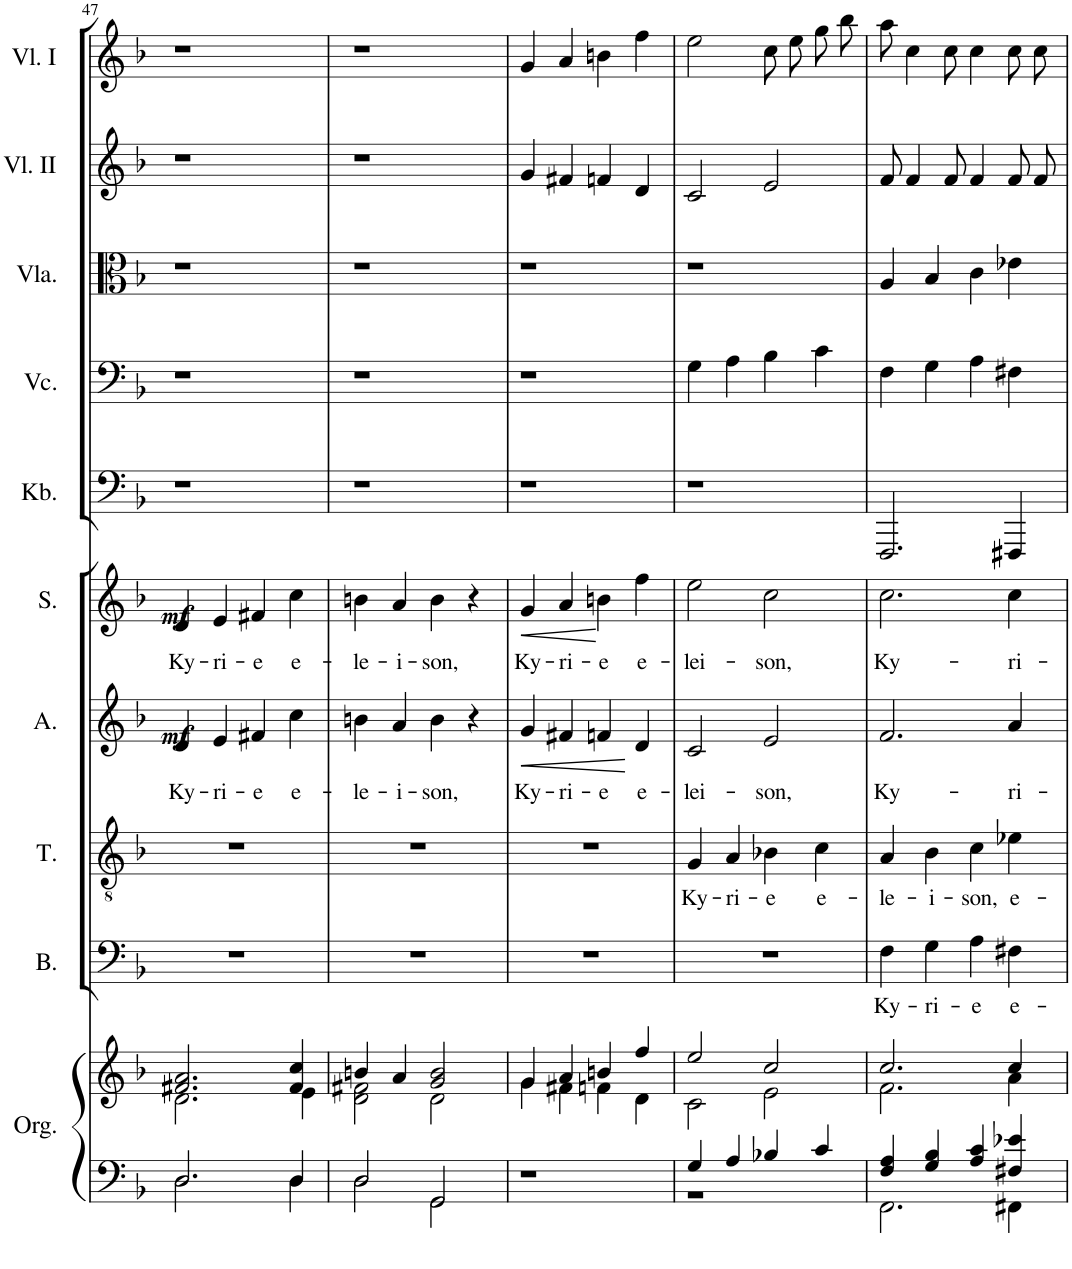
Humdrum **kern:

**kern	**kern	**kern	**text	**kern	**text	**kern	**text	**dynam	**kern	**text	**dynam	**kern	**kern	**kern	**kern	**kern
*part10	*part10	*part9	*part9	*part8	*part8	*part7	*part7	*part7	*part6	*part6	*part6	*part5	*part4	*part3	*part2	*part1
*staff11	*staff10	*staff9	*staff9	*staff8	*staff8	*staff7	*staff7	*staff7	*staff6	*staff6	*staff6	*staff5	*staff4	*staff3	*staff2	*staff1
*I"Orgel	*	*I"Bass	*	*I"Tenor	*	*I"Alt	*	*	*I"Sopran	*	*	*I"Kontrabass	*I"Violoncello	*I"Viola	*I"Violine II	*I"Violine I
*I'Org.	*	*I'B.	*	*I'T.	*	*I'A.	*	*	*I'S.	*	*	*I'Kb.	*I'Vc.	*I'Vla.	*I'Vl. II	*I'Vl. I
!!LO:PB:g=z
*clefF4	*clefG2	*clefF4	*	*clefGv2	*	*clefG2	*	*	*clefG2	*	*	*clefF4	*clefF4	*clefC3	*clefG2	*clefG2
*	*	*	*	*	*	*	*	*	*	*	*	*Trd7c12	*	*	*	*
*k[b-]	*k[b-]	*k[b-]	*	*k[b-]	*	*k[b-]	*	*	*k[b-]	*	*	*k[b-]	*k[b-]	*k[b-]	*k[b-]	*k[b-]
*F:	*F:	*F:	*	*	*	*F:	*	*	*F:	*	*	*	*F:	*F:	*F:	*F:
*M4/4	*M4/4	*M4/4	*	*M4/4	*	*M4/4	*	*	*M4/4	*	*	*M4/4	*M4/4	*M4/4	*M4/4	*M4/4
*met(c)	*met(c)	*met(c)	*	*met(c)	*	*met(c)	*	*	*met(c)	*	*	*met(c)	*met(c)	*met(c)	*met(c)	*met(c)
=47	=47	=47	=47	=47	=47	=47	=47	=47	=47	=47	=47	=47	=47	=47	=47	=47
*^	*^	*	*	*	*	*	*	*	*	*	*	*	*	*	*	*
!	!	!	!	!	!	!	!	!	!LO:LY:b	!LO:DY:b	!	!LO:LY:b	!LO:DY:b	!	!	!	!	!
2.D/	2.D\	2.f#X/ 2.a/	2.d\	1r	.	1r	.	4d/	-Ky-	mf	4d/	-Ky-	mf	1r	1r	1r	1r	1r
!	!	!	!	!	!	!	!	!	!LO:LY:b	!	!	!LO:LY:b	!	!	!	!	!	!
.	.	.	.	.	.	.	.	4e/	-ri-	.	4e/	-ri-	.	.	.	.	.	.
!	!	!	!	!	!	!	!	!	!LO:LY:b	!	!	!LO:LY:b	!	!	!	!	!	!
.	.	.	.	.	.	.	.	4f#X/	e	.	4f#X/	e	.	.	.	.	.	.
!	!	!	!	!	!	!	!	!	!LO:LY:b	!	!	!LO:LY:b	!	!	!	!	!	!
4D/	4D\	4f#/ 4cc/	4e\	.	.	.	.	4cc\	-e-	.	4cc\	-e-	.	.	.	.	.	.
=48	=48	=48	=48	=48	=48	=48	=48	=48	=48	=48	=48	=48	=48	=48	=48	=48	=48	=48
!	!	!	!	!	!	!	!	!	!LO:LY:b	!	!	!LO:LY:b	!	!	!	!	!	!
2D/	2D\	4bn/	2d\ 2f#X\	1r	.	1r	.	4bn\	-le-	.	4bn\	-le-	.	1r	1r	1r	1r	1r
!	!	!	!	!	!	!	!	!	!LO:LY:b	!	!	!LO:LY:b	!	!	!	!	!	!
.	.	4a/	.	.	.	.	.	4a/	-i-	.	4a/	-i-	.	.	.	.	.	.
!	!	!	!	!	!	!	!	!	!LO:LY:b	!	!	!LO:LY:b	!	!	!	!	!	!
2GG/	2GG\	2g/ 2b/	2d\	.	.	.	.	4b\	-son,	.	4b\	-son,	.	.	.	.	.	.
.	.	.	.	.	.	.	.	4r	.	.	4r	.	.	.	.	.	.	.
*v	*v	*	*	*	*	*	*	*	*	*	*	*	*	*	*	*	*	*
=49	=49	=49	=49	=49	=49	=49	=49	=49	=49	=49	=49	=49	=49	=49	=49	=49	=49
!	!	!	!	!	!	!	!	!LO:LY:b	!	!	!LO:LY:b	!	!	!	!	!	!
1r	4g/	4g\	1r	.	1r	.	4g/	Ky-	.	4g/	-Ky-	.	1r	1r	1r	4g/	4g/
!	!	!	!	!	!	!	!	!LO:LY:b	!	!	!LO:LY:b	!	!	!	!	!	!
.	4a/	4f#X\	.	.	.	.	4f#X/	-ri-	.	4a/	-ri-	.	.	.	.	4f#X/	4a/
!	!	!	!	!	!	!	!	!LO:LY:b	!	!	!LO:LY:b	!	!	!	!	!	!
.	4bn/	4fn\	.	.	.	.	4fn/	-e	.	4bn\	e	.	.	.	.	4fn/	4bn\
!	!	!	!	!	!	!	!	!LO:LY:b	!	!	!LO:LY:b	!	!	!	!	!	!
.	4ff/	4d\	.	.	.	.	4d/	e-	.	4ff\	-e-	.	.	.	.	4d/	4ff\
=50	=50	=50	=50	=50	=50	=50	=50	=50	=50	=50	=50	=50	=50	=50	=50	=50	=50
*^	*	*	*	*	*	*	*	*	*	*	*	*	*	*	*	*	*
!	!	!	!	!	!	!	!LO:LY:b	!	!LO:LY:b	!	!	!LO:LY:b	!	!	!	!	!	!
4G/	1r	2ee/	2c\	1r	.	4G/	Ky-	2c/	-lei-	.	2ee\	-lei-	.	1r	4G\	1r	2c/	2ee\
!	!	!	!	!	!	!	!LO:LY:b	!	!	!	!	!	!	!	!	!	!	!
4A/	.	.	.	.	.	4A/	-ri-	.	.	.	.	.	.	.	4A\	.	.	.
!	!	!	!	!	!	!	!LO:LY:b	!	!LO:LY:b	!	!	!LO:LY:b	!	!	!	!	!	!
4B-X/	.	2cc/	2e\	.	.	4B-X\	-e	2e/	-son,	.	2cc\	son,	.	.	4B-\	.	2e/	8cc\L
.	.	.	.	.	.	.	.	.	.	.	.	.	.	.	.	.	.	8ee\J
!	!	!	!	!	!	!	!LO:LY:b	!	!	!	!	!	!	!	!	!	!	!
4c/	.	.	.	.	.	4c\	e-	.	.	.	.	.	.	.	4c\	.	.	8gg\L
.	.	.	.	.	.	.	.	.	.	.	.	.	.	.	.	.	.	8bb-\J
=51	=51	=51	=51	=51	=51	=51	=51	=51	=51	=51	=51	=51	=51	=51	=51	=51	=51	=51
!	!	!	!	!	!LO:LY:b	!	!LO:LY:b	!	!LO:LY:b	!	!	!LO:LY:b	!	!	!	!	!	!
4F/ 4A/	2.FF\	2.cc/	2.f\	4F\	Ky-	4A/	-le-	2.f/	Ky-	.	2.cc\	-Ky-	.	2.FFF/	4F\	4A/	8f/	8aa\
.	.	.	.	.	.	.	.	.	.	.	.	.	.	.	.	.	4f/	4cc\
!	!	!	!	!	!LO:LY:b	!	!LO:LY:b	!	!	!	!	!	!	!	!	!	!	!
4G/ 4B-/	.	.	.	4G\	-ri-	4B-\	-i-	.	.	.	.	.	.	.	4G\	4B-/	.	.
.	.	.	.	.	.	.	.	.	.	.	.	.	.	.	.	.	8f/	8cc\
!	!	!	!	!	!LO:LY:b	!	!LO:LY:b	!	!	!	!	!	!	!	!	!	!	!
4A/ 4c/	.	.	.	4A\	-e	4c\	-son,	.	.	.	.	.	.	.	4A\	4c\	4f/	4cc\
!	!	!	!	!	!LO:LY:b	!	!LO:LY:b	!	!LO:LY:b	!	!	!LO:LY:b	!	!	!	!	!	!
4F#X/ 4e-X/	4FF#X\	4cc/	4a\	4F#X\	e-	4e-X\	e-	4a/	-ri-	.	4cc\	-ri-	.	4FFF#X/	4F#X\	4e-X\	8f/L	8cc\L
.	.	.	.	.	.	.	.	.	.	.	.	.	.	.	.	.	8f/J	8cc\J
*v	*v	*	*	*	*	*	*	*	*	*	*	*	*	*	*	*	*	*
*	*v	*v	*	*	*	*	*	*	*	*	*	*	*	*	*	*	*
=	=	=	=	=	=	=	=	=	=	=	=	=	=	=	=	=
*-	*-	*-	*-	*-	*-	*-	*-	*-	*-	*-	*-	*-	*-	*-	*-	*-
